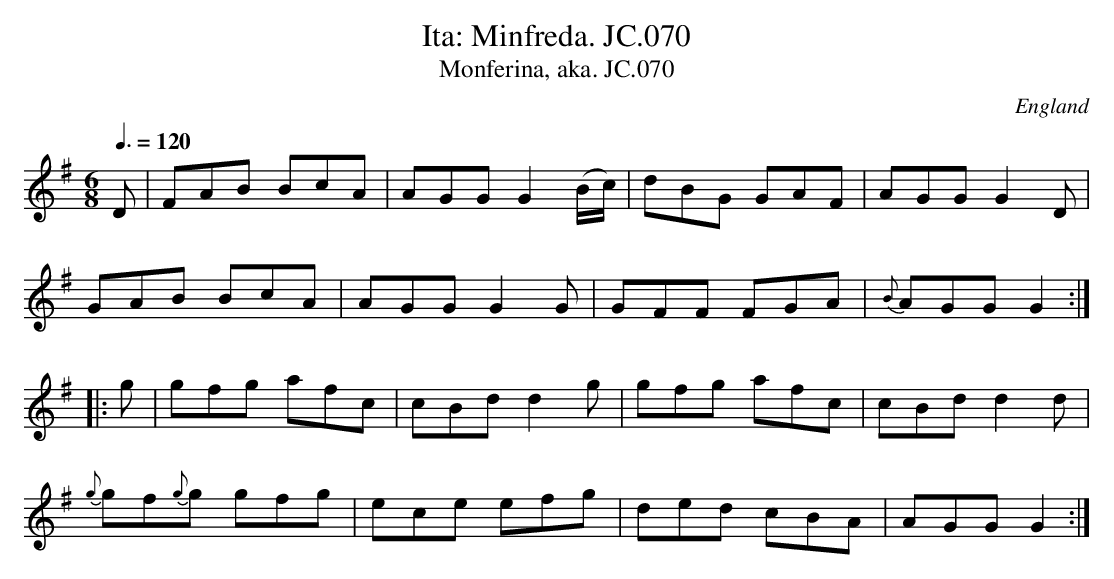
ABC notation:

X:1
T:Ita: Minfreda. JC.070
T:Monferina, aka. JC.070
L:1/8
M:6/8
O:England
Q:3/8=120
K:G
D|\
FAB BcA|AGG G2(B/c/)|dBG GAF|AGG G2D|!
GAB BcA|AGG G2G|GFF FGA|{B}AGG G2:|!
|:g|gfg afc|cBd d2g|gfg afc|cBd d2d|!
{g}gf{g}g gfg|ece efg|ded cBA|AGG G2:|
